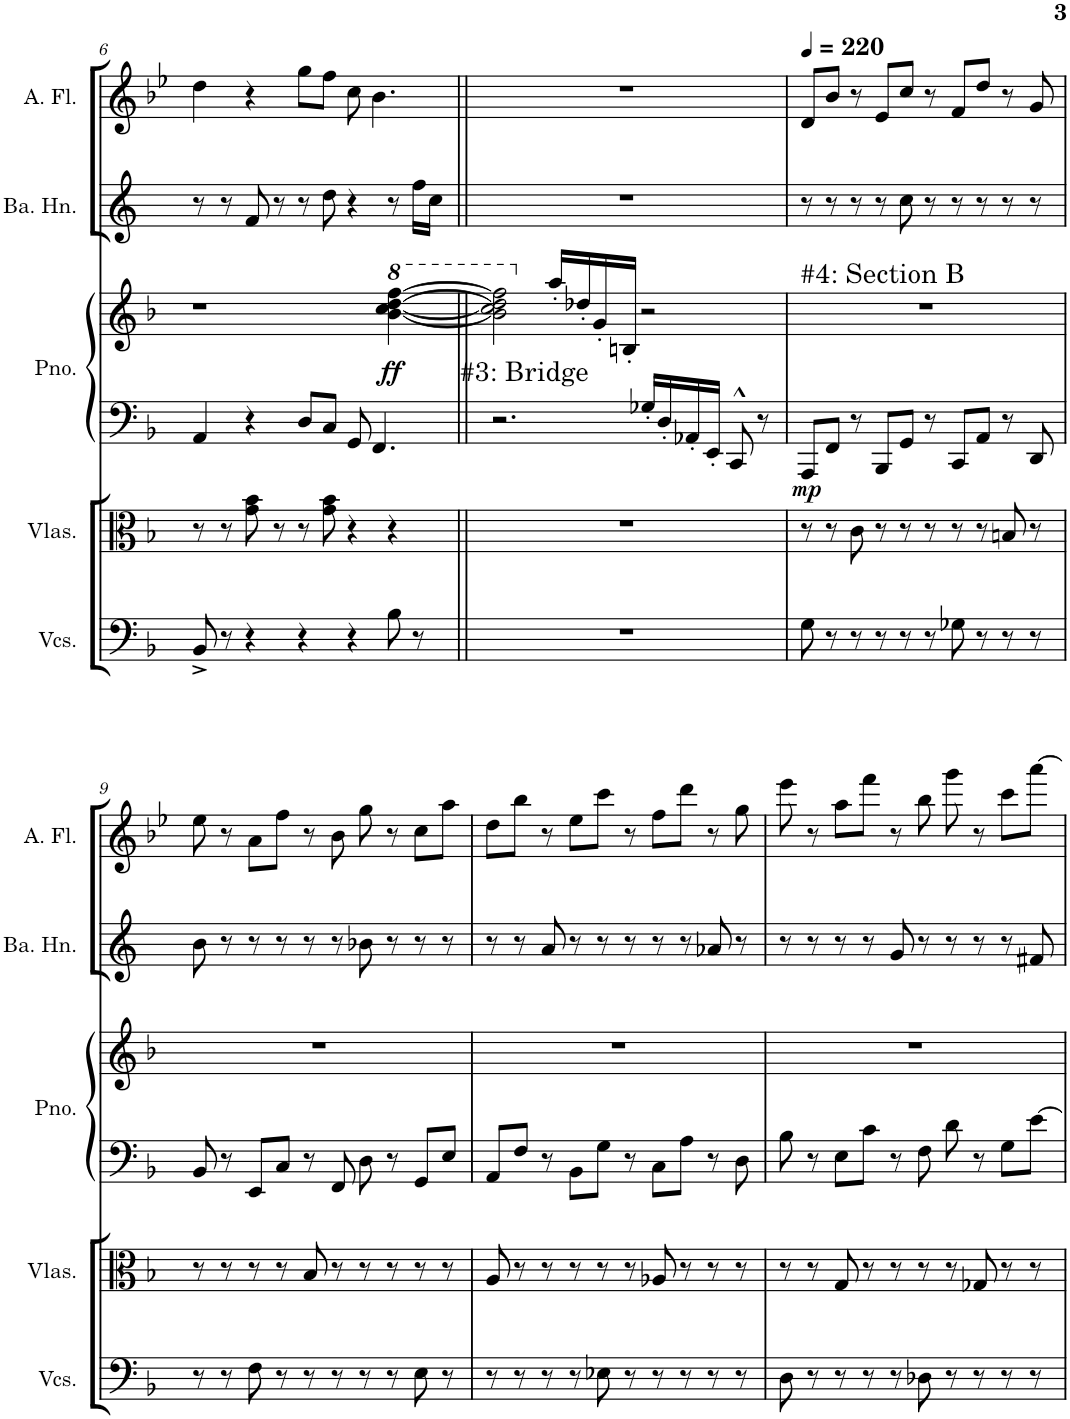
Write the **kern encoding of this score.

**kern	**kern	**kern	**kern	**dynam	**kern	**kern
*part5	*part4	*part3	*part3	*part3	*part2	*part1
*staff6	*staff5	*staff4	*staff3	*staff3/4	*staff2	*staff1
*I"Violoncellos	*I"Violas	*I"Piano	*	*	*I"Basset Horn	*I"Alto Flute
*I'Vcs.	*I'Vlas.	*I'Pno.	*	*	*I'Ba. Hn.	*I'A. Fl.
!!LO:PB:g=z
*clefF4	*clefC3	*clefF4	*clefG2	*	*clefG2	*clefG2
*	*	*	*	*	*Trd1c2	*Trd3c5
*k[b-]	*k[b-]	*k[b-]	*k[b-]	*	*k[]	*k[b-e-]
*M5/4	*M5/4	*M5/4	*M5/4	*	*M5/4	*M5/4
=6	=6	=6	=6	=6	=6	=6
8BB-^/	8r	4AA/	1r	.	8r	4dd\
8r	8r	.	.	.	8r	.
4r	8g\ 8b-\	4r	.	.	8f/	4r
.	8r	.	.	.	8r	.
4r	8r	8D/L	.	.	8r	8gg\L
.	8g\ 8b-\	8C/J	.	.	8dd\	8ff\J
4r	4r	8GG/	.	.	4r	8cc\
.	.	4.FF/	.	.	.	4.b-\
*	*	*	*8va	*	*	*
!	!	!	!	!LO:DY:b	!	!
8B-\	4r	.	[4bb-\ [4ccc\ [4ddd\ [4fff\	ff	8r	.
8r	.	.	.	.	16ff\LL	.
.	.	.	.	.	16cc\JJ	.
=7||	=7||	=7||	=7||	=7||	=7||	=7||
!	!	!LO:TX:a:t=#3&colon; Bridge	!	!	!	!
4%5r	4%5r	2.r	2bb-\] 2ccc\] 2ddd\] 2fff\]	.	4%5r	4%5r
*	*	*	*X8va	*	*	*
.	.	.	16aa'/LL	.	.	.
.	.	.	16dd-X'/	.	.	.
.	.	.	16g'/	.	.	.
.	.	.	16Bn'/JJ	.	.	.
.	.	16G-X'/LL	2r	.	.	.
.	.	16D'/	.	.	.	.
.	.	16AA-X'/	.	.	.	.
.	.	16EE'/JJ	.	.	.	.
.	.	8CC^^/	.	.	.	.
.	.	8r	.	.	.	.
=8	=8	=8	=8	=8	=8	=8
*	*	*	*	*	*	*MM220
!	!	!	!LO:TX:a:t=#4&colon; Section B	!	!	!
!	!	!	!	!LO:DY:b=2	!	!
8G\	8r	8AAA/L	4%5r	mp	8r	8d/L
8r	8r	8FF/J	.	.	8r	8b-/J
8r	8c\	8r	.	.	8r	8r
8r	8r	8BBB-/L	.	.	8r	8e-/L
8r	8r	8GG/J	.	.	8cc\	8cc/J
8r	8r	8r	.	.	8r	8r
8G-X\	8r	8CC/L	.	.	8r	8f/L
8r	8r	8AA/J	.	.	8r	8dd/J
8r	8Bn/	8r	.	.	8r	8r
8r	8r	8DD/	.	.	8r	8g/
!!LO:LB:g=z
=9	=9	=9	=9	=9	=9	=9
8r	8r	8BB-/	4%5r	.	8b\	8ee-\
8r	8r	8r	.	.	8r	8r
8F\	8r	8EE/L	.	.	8r	8a\L
8r	8r	8C/J	.	.	8r	8ff\J
8r	8B-/	8r	.	.	8r	8r
8r	8r	8FF/	.	.	8r	8b-\
8r	8r	8D\	.	.	8b-X\	8gg\
8r	8r	8r	.	.	8r	8r
8E\	8r	8GG/L	.	.	8r	8cc\L
8r	8r	8E/J	.	.	8r	8aa\J
=10	=10	=10	=10	=10	=10	=10
8r	8A/	8AA/L	4%5r	.	8r	8dd\L
8r	8r	8F/J	.	.	8r	8bb-\J
8r	8r	8r	.	.	8a/	8r
8r	8r	8BB-\L	.	.	8r	8ee-\L
8E-X\	8r	8G\J	.	.	8r	8ccc\J
8r	8r	8r	.	.	8r	8r
8r	8A-X/	8C\L	.	.	8r	8ff\L
8r	8r	8A\J	.	.	8r	8ddd\J
8r	8r	8r	.	.	8a-X/	8r
8r	8r	8D\	.	.	8r	8gg\
=11	=11	=11	=11	=11	=11	=11
8D\	8r	8B-\	4%5r	.	8r	8eee-\
8r	8r	8r	.	.	8r	8r
8r	8G/	8E\L	.	.	8r	8aa\L
8r	8r	8c\J	.	.	8r	8fff\J
8r	8r	8r	.	.	8g/	8r
8D-X\	8r	8F\	.	.	8r	8bb-\
8r	8r	8d\	.	.	8r	8ggg\
8r	8G-X/	8r	.	.	8r	8r
8r	8r	8G\L	.	.	8r	8ccc\L
8r	8r	[8e\J	.	.	8f#X/	[8aaa\J
=	=	=	=	=	=	=
*-	*-	*-	*-	*-	*-	*-
